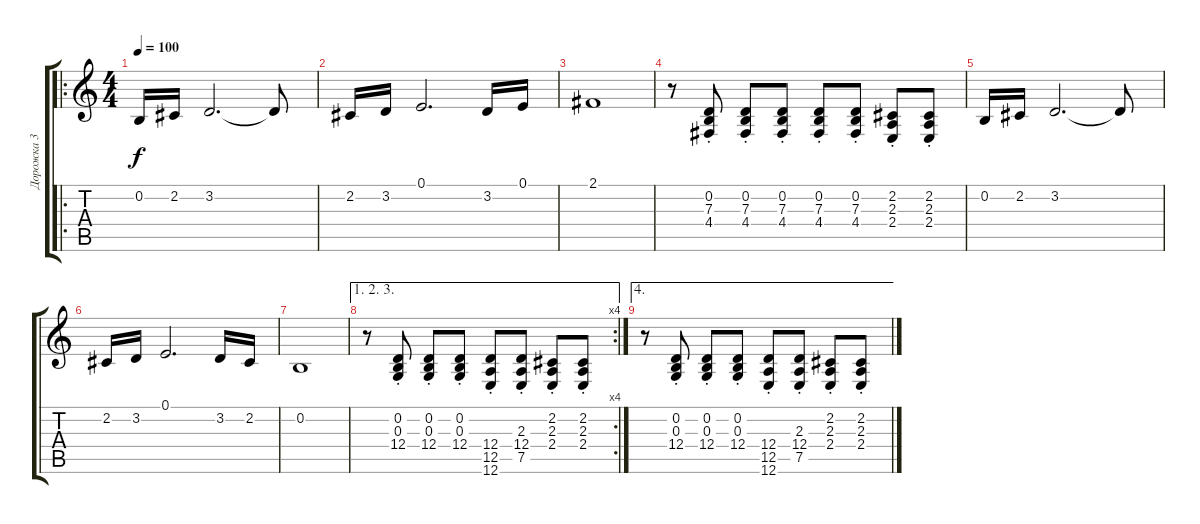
\track ("Дорожка 3" "Дорожка 3") {instrument trombone}
\staff {score tabs}
\tuning (E4 B3 G3 D3 A2 E2) {hide}
\ro
\ts (4 4)
\tempo 100
\clef g2
\ks c
0.2.16{dy f volume 13} 2.2.16 3.2.2{d} 3.2{t}.8 |
2.2.16 3.2.16 0.1.2{d} 3.2.16 0.1.16 |
2.1.1 |
r.8 (0.2{st} 7.3{st} 4.4{st}).8{volume 5} (0.2{st} 7.3{st} 4.4{st}).8{volume 6} (0.2{st} 7.3{st} 4.4{st}).8{volume 7} (0.2{st} 7.3{st} 4.4{st}).8{volume 8} (0.2{st} 7.3{st} 4.4{st}).8{volume 9} (2.2{st} 2.3{st} 2.4{st}).8{volume 10} (2.2{st} 2.3{st} 2.4{st}).8{volume 11} |
0.2.16{volume 13} 2.2.16 3.2.2{d} 3.2{t}.8 |
2.2.16 3.2.16 0.1.2{d} 3.2.16 2.2.16 |
0.2.1 |
\ae (1 2 3)
\rc 4
r.8 (0.2{st} 0.3{st} 12.4{st}).8{volume 5} (0.2{st} 0.3{st} 12.4{st}).8{volume 6} (0.2{st} 0.3{st} 12.4{st}).8{volume 7} (12.4{st} 12.5{st} 12.6{st}).8{volume 8} (2.3{st} 12.4{st} 7.5{st}).8{volume 9} (2.2{st} 2.3{st} 2.4{st}).8{volume 10} (2.2{st} 2.3{st} 2.4{st}).8{volume 11} |
\ae 4
r.8 (0.2{st} 0.3{st} 12.4{st}).8{volume 5} (0.2{st} 0.3{st} 12.4{st}).8{volume 6} (0.2{st} 0.3{st} 12.4{st}).8{volume 7} (12.4{st} 12.5{st} 12.6{st}).8{volume 8} (2.3{st} 12.4{st} 7.5{st}).8{volume 9} (2.2{st} 2.3{st} 2.4{st}).8{volume 10} (2.2{st} 2.3{st} 2.4{st}).8{volume 11}
